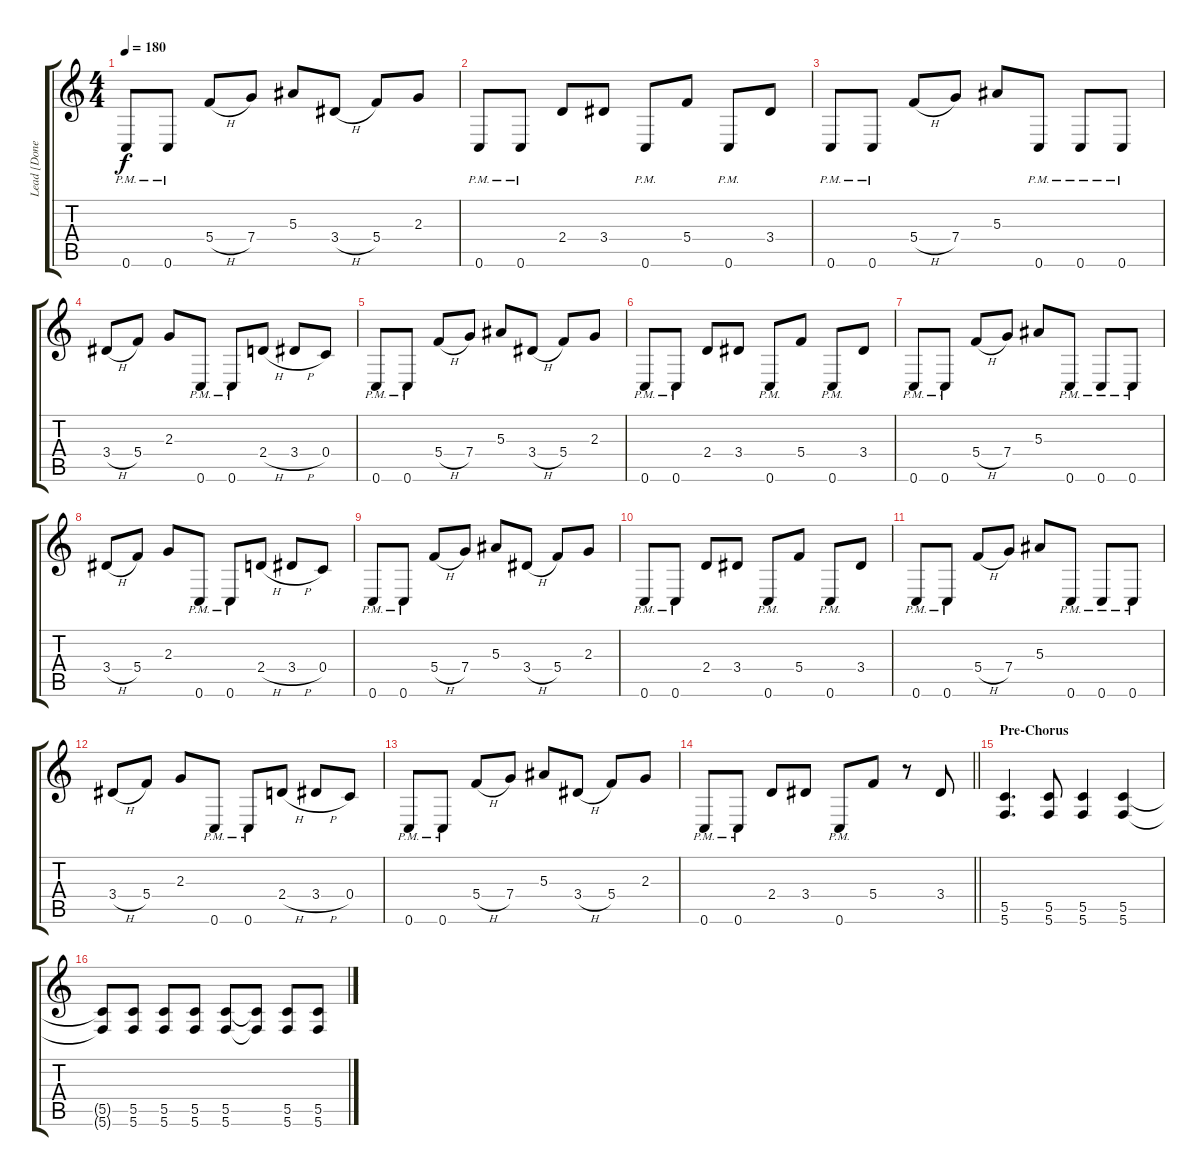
\track ("Lead [Donegan]" "Lead [Done") {instrument distortionguitar}
\staff {score tabs}
\tuning (D4 A3 F3 C3 G2 C2) {hide}
\ts (4 4)
\tempo 180
\clef g2
\ks c
0.6{pm}.8{dy f} 0.6{pm}.8 5.4{h}.8 7.4.8 5.3.8 3.4{h}.8 5.4.8 2.3.8 |
0.6{pm}.8 0.6{pm}.8 2.4.8 3.4.8 0.6{pm}.8 5.4.8 0.6{pm}.8 3.4.8 |
0.6{pm}.8 0.6{pm}.8 5.4{h}.8 7.4.8 5.3.8 0.6{pm}.8 0.6{pm}.8 0.6{pm}.8 |
3.4{h}.8 5.4.8 2.3.8 0.6{pm}.8 0.6{pm}.8 2.4{h}.8 3.4{h}.8 0.4.8 |
0.6{pm}.8 0.6{pm}.8 5.4{h}.8 7.4.8 5.3.8 3.4{h}.8 5.4.8 2.3.8 |
0.6{pm}.8 0.6{pm}.8 2.4.8 3.4.8 0.6{pm}.8 5.4.8 0.6{pm}.8 3.4.8 |
0.6{pm}.8 0.6{pm}.8 5.4{h}.8 7.4.8 5.3.8 0.6{pm}.8 0.6{pm}.8 0.6{pm}.8 |
3.4{h}.8 5.4.8 2.3.8 0.6{pm}.8 0.6{pm}.8 2.4{h}.8 3.4{h}.8 0.4.8 |
0.6{pm}.8 0.6{pm}.8 5.4{h}.8 7.4.8 5.3.8 3.4{h}.8 5.4.8 2.3.8 |
0.6{pm}.8 0.6{pm}.8 2.4.8 3.4.8 0.6{pm}.8 5.4.8 0.6{pm}.8 3.4.8 |
0.6{pm}.8 0.6{pm}.8 5.4{h}.8 7.4.8 5.3.8 0.6{pm}.8 0.6{pm}.8 0.6{pm}.8 |
3.4{h}.8 5.4.8 2.3.8 0.6{pm}.8 0.6{pm}.8 2.4{h}.8 3.4{h}.8 0.4.8 |
0.6{pm}.8 0.6{pm}.8 5.4{h}.8 7.4.8 5.3.8 3.4{h}.8 5.4.8 2.3.8 |
\barLineRight lightlight
0.6{pm}.8 0.6{pm}.8 2.4.8 3.4.8 0.6{pm}.8 5.4.8 r.8 3.4.8 |
\section ("" "Pre-Chorus")
(5.5 5.6).4{d} (5.5 5.6).8 (5.5 5.6).4 (5.5 5.6).4 |
(5.5{t} 5.6{t}).8 (5.5 5.6).8 (5.5 5.6).8 (5.5 5.6).8 (5.5 5.6).8 (5.5{t} 5.6{t}).8 (5.5 5.6).8 (5.5 5.6).8
